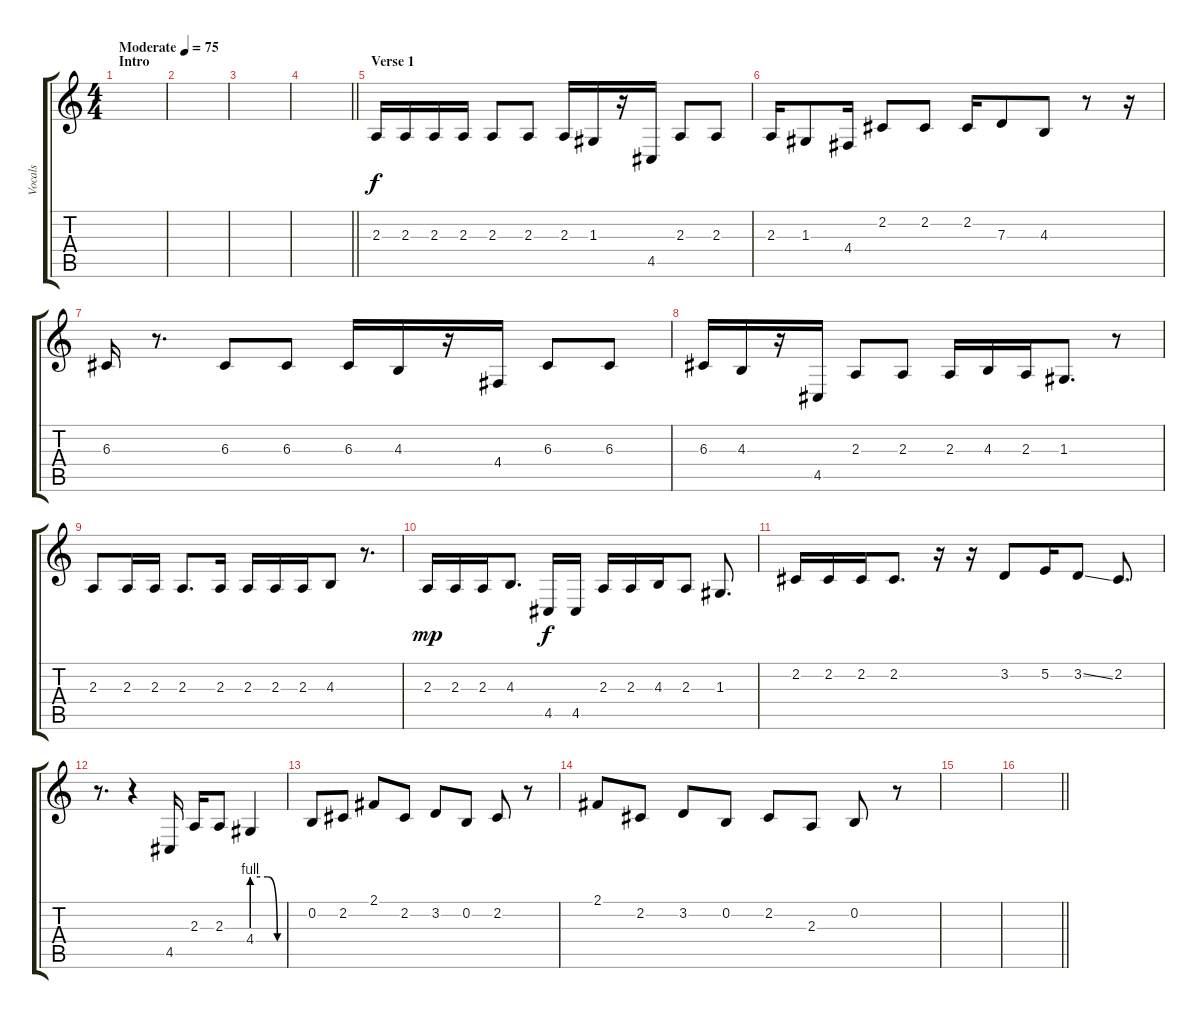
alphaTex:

\track ("Vocals" "Vocals") {instrument flute}
\staff {score tabs}
\tuning (E4 B3 G3 D3 A2 E2) {hide}
\ts (4 4)
\section ("" "Intro")
\tempo (75 "Moderate")
\clef g2
\ks c
|
|
|
\barLineRight lightlight
|
\section ("" "Verse 1")
2.3.16 2.3.16 2.3.16 2.3.16 2.3.8 2.3.8 2.3.16 1.3.16 r.16 4.5.16 2.3.8 2.3.8 |
2.3.16 1.3.8 4.4.16 2.2.8 2.2.8 2.2.16 7.3.8 4.3.8 r.8 r.16 |
6.3.16 r.8{d} 6.3.8 6.3.8 6.3.16 4.3.16 r.16 4.4.16 6.3.8 6.3.8 |
6.3.16 4.3.16 r.16 4.5.16 2.3.8 2.3.8 2.3.16 4.3.16 2.3.16 1.3.8{d} r.8 |
2.3.8 2.3.16 2.3.16 2.3.8{d} 2.3.16 2.3.16 2.3.16 2.3.16 4.3.8 r.8{d} |
2.3.16{dy mp} 2.3.16 2.3.16 4.3.8{d} 4.5.16{dy f} 4.5.16 2.3.16 2.3.16 4.3.16 2.3.8 1.3.8{d} |
2.2.16 2.2.16 2.2.16 2.2.8{d} r.16 r.16 3.2.8 5.2.16 3.2{ss}.8 2.2.8{d} |
r.8{d} r.4 4.5.16 2.3.16 2.3.8 4.4{be (custom 0 4 30 4 49 0 60 0)}.4 |
0.2.8 2.2.8 2.1.8 2.2.8 3.2.8 0.2.8 2.2.8 r.8 |
2.1.8 2.2.8 3.2.8 0.2.8 2.2.8 2.3.8 0.2.8 r.8 |
|
\barLineRight lightlight
